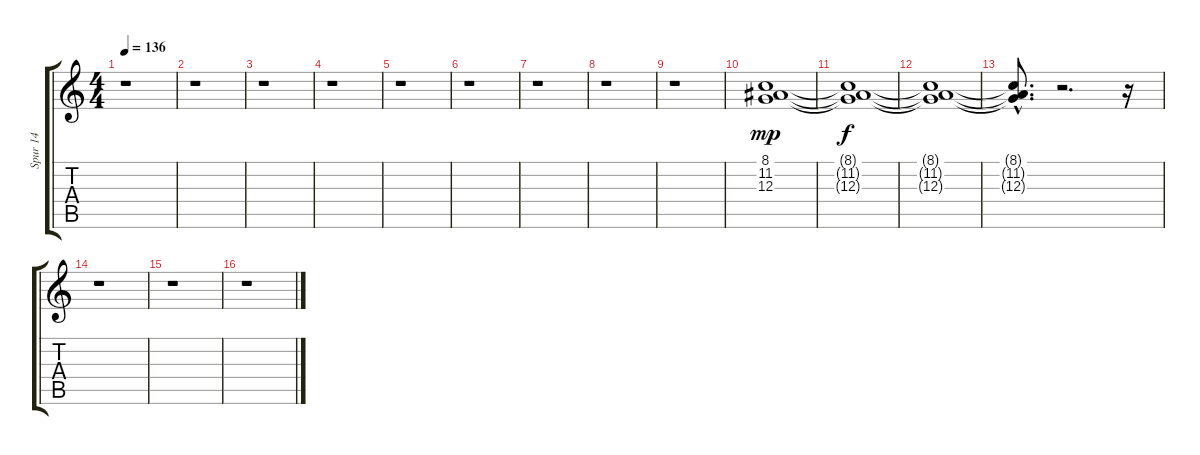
\track ("Spur 14" "Spur 14") {instrument synthstrings1}
\staff {score tabs}
\tuning (E4 B3 G3 D3 A2 E2) {hide}
\ts (4 4)
\tempo 136
\clef g2
\ks c
r.1{dy mp instrument synthstrings1} |
r.1 |
r.1 |
r.1 |
r.1 |
r.1 |
r.1 |
r.1 |
r.1 |
(8.1 11.2 12.3).1 |
(8.1{t} 11.2{t} 12.3{t}).1{dy f} |
(8.1{t} 11.2{t} 12.3{t}).1 |
(8.1{hac t} 11.2{hac t} 12.3{hac t}).8{d} r.2{d} r.16 |
r.1 |
r.1 |
r.1
